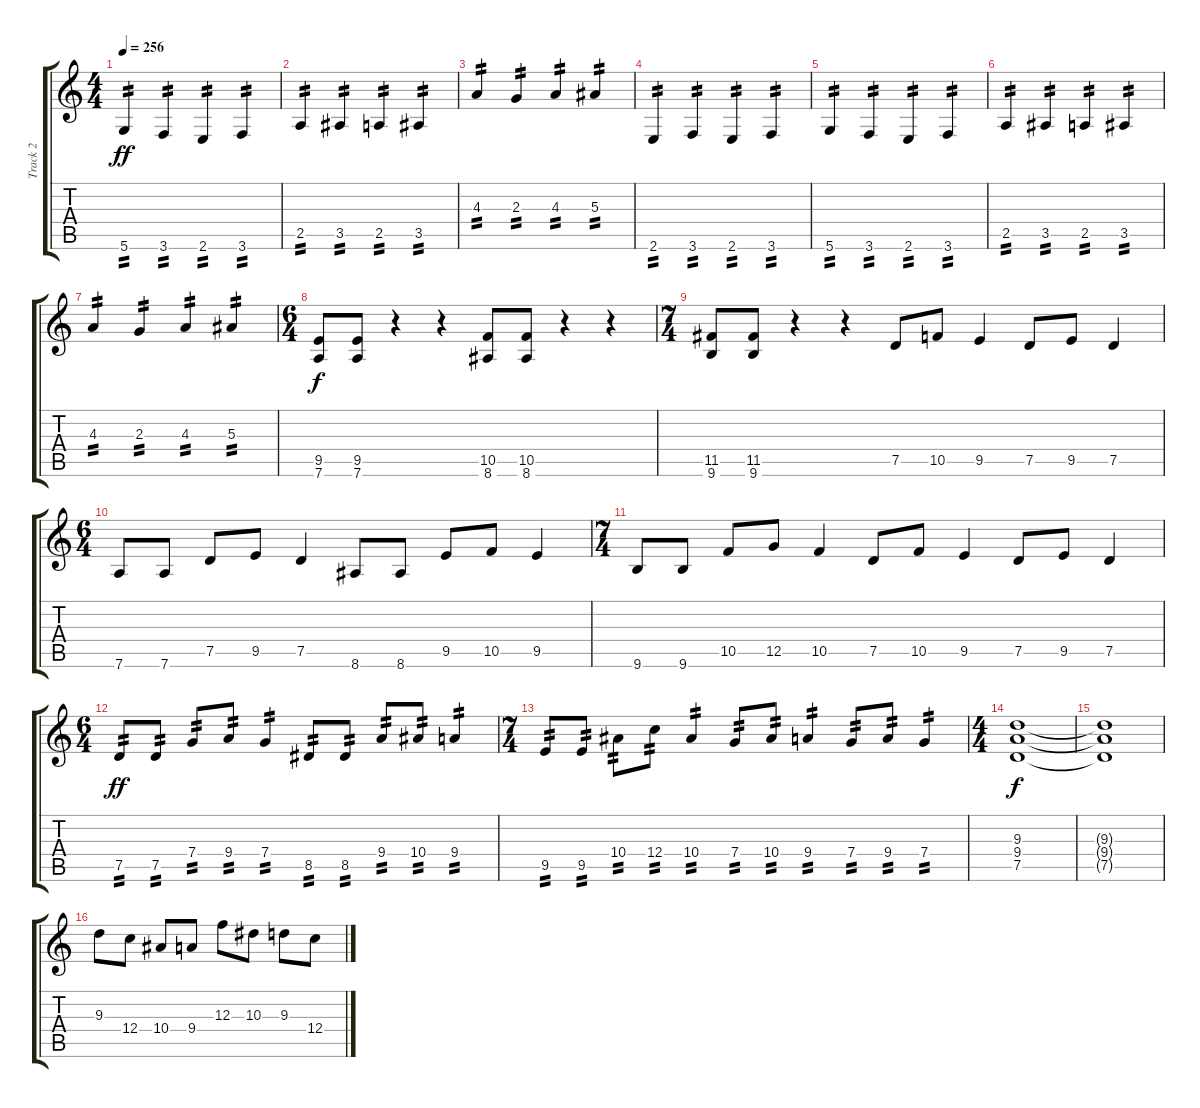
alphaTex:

\track ("Track 2" "Track 2") {instrument distortionguitar}
\staff {score tabs}
\tuning (D4 A3 F3 C3 G2 D2) {hide}
\ts (4 4)
\tempo 256
\clef g2
\ks c
5.6.4{tp 2 dy ff} 3.6.4{tp 2} 2.6.4{tp 2} 3.6.4{tp 2} |
2.5.4{tp 2} 3.5.4{tp 2} 2.5.4{tp 2} 3.5.4{tp 2} |
4.3.4{tp 2} 2.3.4{tp 2} 4.3.4{tp 2} 5.3.4{tp 2} |
2.6.4{tp 2} 3.6.4{tp 2} 2.6.4{tp 2} 3.6.4{tp 2} |
5.6.4{tp 2} 3.6.4{tp 2} 2.6.4{tp 2} 3.6.4{tp 2} |
2.5.4{tp 2} 3.5.4{tp 2} 2.5.4{tp 2} 3.5.4{tp 2} |
4.3.4{tp 2} 2.3.4{tp 2} 4.3.4{tp 2} 5.3.4{tp 2} |
\ts (6 4)
(9.5 7.6).8{dy f} (9.5 7.6).8 r.4 r.4 (10.5 8.6).8 (10.5 8.6).8 r.4 r.4 |
\ts (7 4)
(11.5 9.6).8 (11.5 9.6).8 r.4 r.4 7.5.8 10.5.8 9.5.4 7.5.8 9.5.8 7.5.4 |
\ts (6 4)
7.6.8 7.6.8 7.5.8 9.5.8 7.5.4 8.6.8 8.6.8 9.5.8 10.5.8 9.5.4 |
\ts (7 4)
9.6.8 9.6.8 10.5.8 12.5.8 10.5.4 7.5.8 10.5.8 9.5.4 7.5.8 9.5.8 7.5.4 |
\ts (6 4)
7.5.8{tp 2 dy ff} 7.5.8{tp 2} 7.4.8{tp 2} 9.4.8{tp 2} 7.4.4{tp 2} 8.5.8{tp 2} 8.5.8{tp 2} 9.4.8{tp 2} 10.4.8{tp 2} 9.4.4{tp 2} |
\ts (7 4)
9.5.8{tp 2} 9.5.8{tp 2} 10.4.8{tp 2} 12.4.8{tp 2} 10.4.4{tp 2} 7.4.8{tp 2} 10.4.8{tp 2} 9.4.4{tp 2} 7.4.8{tp 2} 9.4.8{tp 2} 7.4.4{tp 2} |
\ts (4 4)
(9.3 9.4 7.5).1{dy f} |
(9.3{t} 9.4{t} 7.5{t}).1 |
9.3.8 12.4.8 10.4.8 9.4.8 12.3.8 10.3.8 9.3.8 12.4.8
